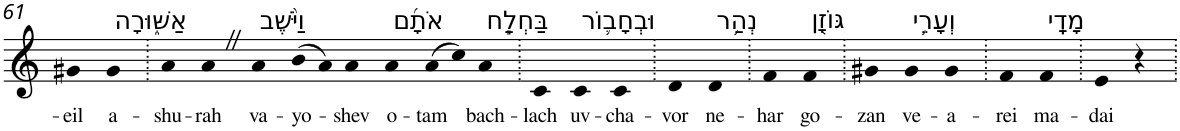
**kern	**text
*part1	*part1
*staff1	*staff1
*I"Piano	*
*I'Pno	*
!!LO:PB:g=z
*clefG2	*
*k[]	*
=61	=61
!	!LO:LY:b
4g#X	-eil
!LO:TX:a:t=אַשּׁ֑וּרָה	!
!	!LO:LY:b
4g#	a-
=62.	=62.
!	!LO:LY:b
4a	-shu-
!	!LO:LY:b
4aZ	-rah
!LO:TX:a:t=וַיֹּ֨שֶׁב	!
!	!LO:LY:b
4a	va-
!	!LO:LY:b
(>8b	-yo-
8a)	.
!	!LO:LY:b
4a	-shev
!LO:TX:a:t=אֹתָ֜ם	!
!	!LO:LY:b
4a	o-
!	!LO:LY:b
(>8a	-tam
8cc)	.
!LO:TX:a:t=בַּחְלַ֧ח	!
!	!LO:LY:b
4a	bach-
=63.	=63.
!	!LO:LY:b
4c	-lach
!LO:TX:a:t=וּבְחָב֛וֹר	!
!	!LO:LY:b
4c	uv-
!	!LO:LY:b
4c	-cha-
=64.	=64.
!	!LO:LY:b
4d	-vor
!LO:TX:a:t=נְהַ֥ר	!
!	!LO:LY:b
4d	ne-
=65.	=65.
!	!LO:LY:b
4f	-har
!LO:TX:a:t=גּוֹזָ֖ן	!
!	!LO:LY:b
4f	go-
=66.	=66.
!	!LO:LY:b
4g#X	-zan
!LO:TX:a:t=וְעָרֵ֥י	!
!	!LO:LY:b
4g#	ve-
!	!LO:LY:b
4g#	-a-
=67.	=67.
!	!LO:LY:b
4f	-rei
!LO:TX:a:t=מָדָֽי	!
!	!LO:LY:b
4f	ma-
=68.	=68.
!	!LO:LY:b
4e	-dai
4r	.
=.	=.
*-	*-
